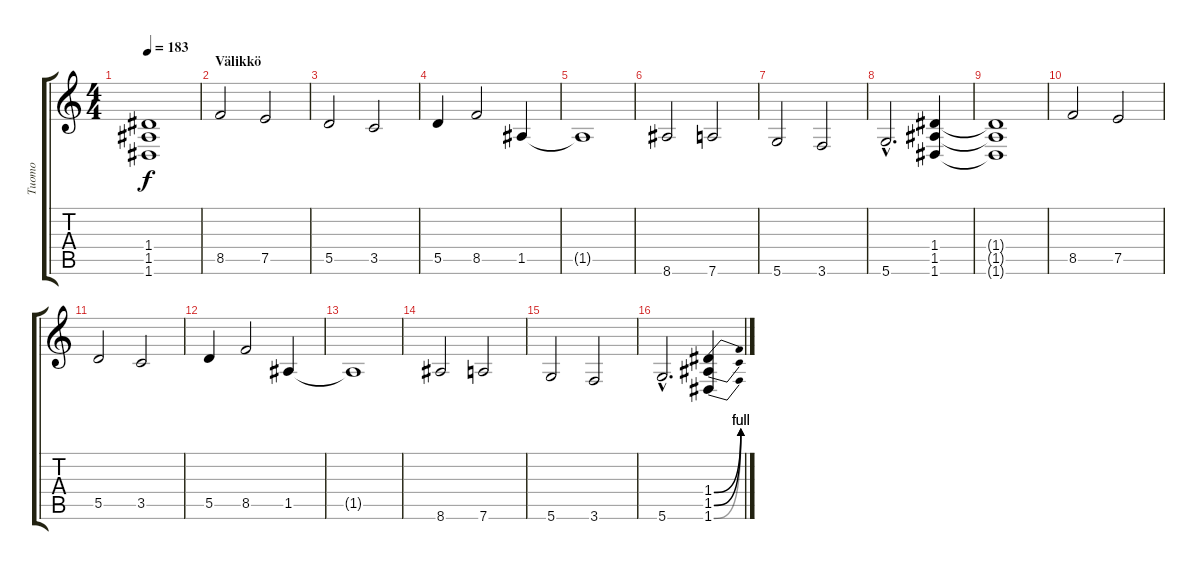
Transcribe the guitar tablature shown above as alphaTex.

\track ("Tuomo" "Tuomo") {instrument distortionguitar}
\staff {score tabs}
\tuning (E4 B3 G3 D3 A2 D2) {hide}
\ts (4 4)
\tempo 183
\clef g2
\ks c
(1.4{t} 1.5{t} 1.6{t}).1{dy f} |
\section ("" "Välikkö")
8.5.2 7.5.2 |
5.5.2 3.5.2 |
5.5.4 8.5.2 1.5.4 |
1.5{t}.1 |
8.6.2 7.6.2 |
5.6.2 3.6.2 |
5.6{hac}.2{d} (1.4 1.5 1.6).4 |
(1.4{t} 1.5{t} 1.6{t}).1 |
8.5.2 7.5.2 |
5.5.2 3.5.2 |
5.5.4 8.5.2 1.5.4 |
1.5{t}.1 |
8.6.2 7.6.2 |
5.6.2 3.6.2 |
5.6{hac}.2{d} (1.4{be (bend 0 0 60 4)} 1.5{be (bend 0 0 60 4)} 1.6{be (bend 0 0 60 4)}).4
